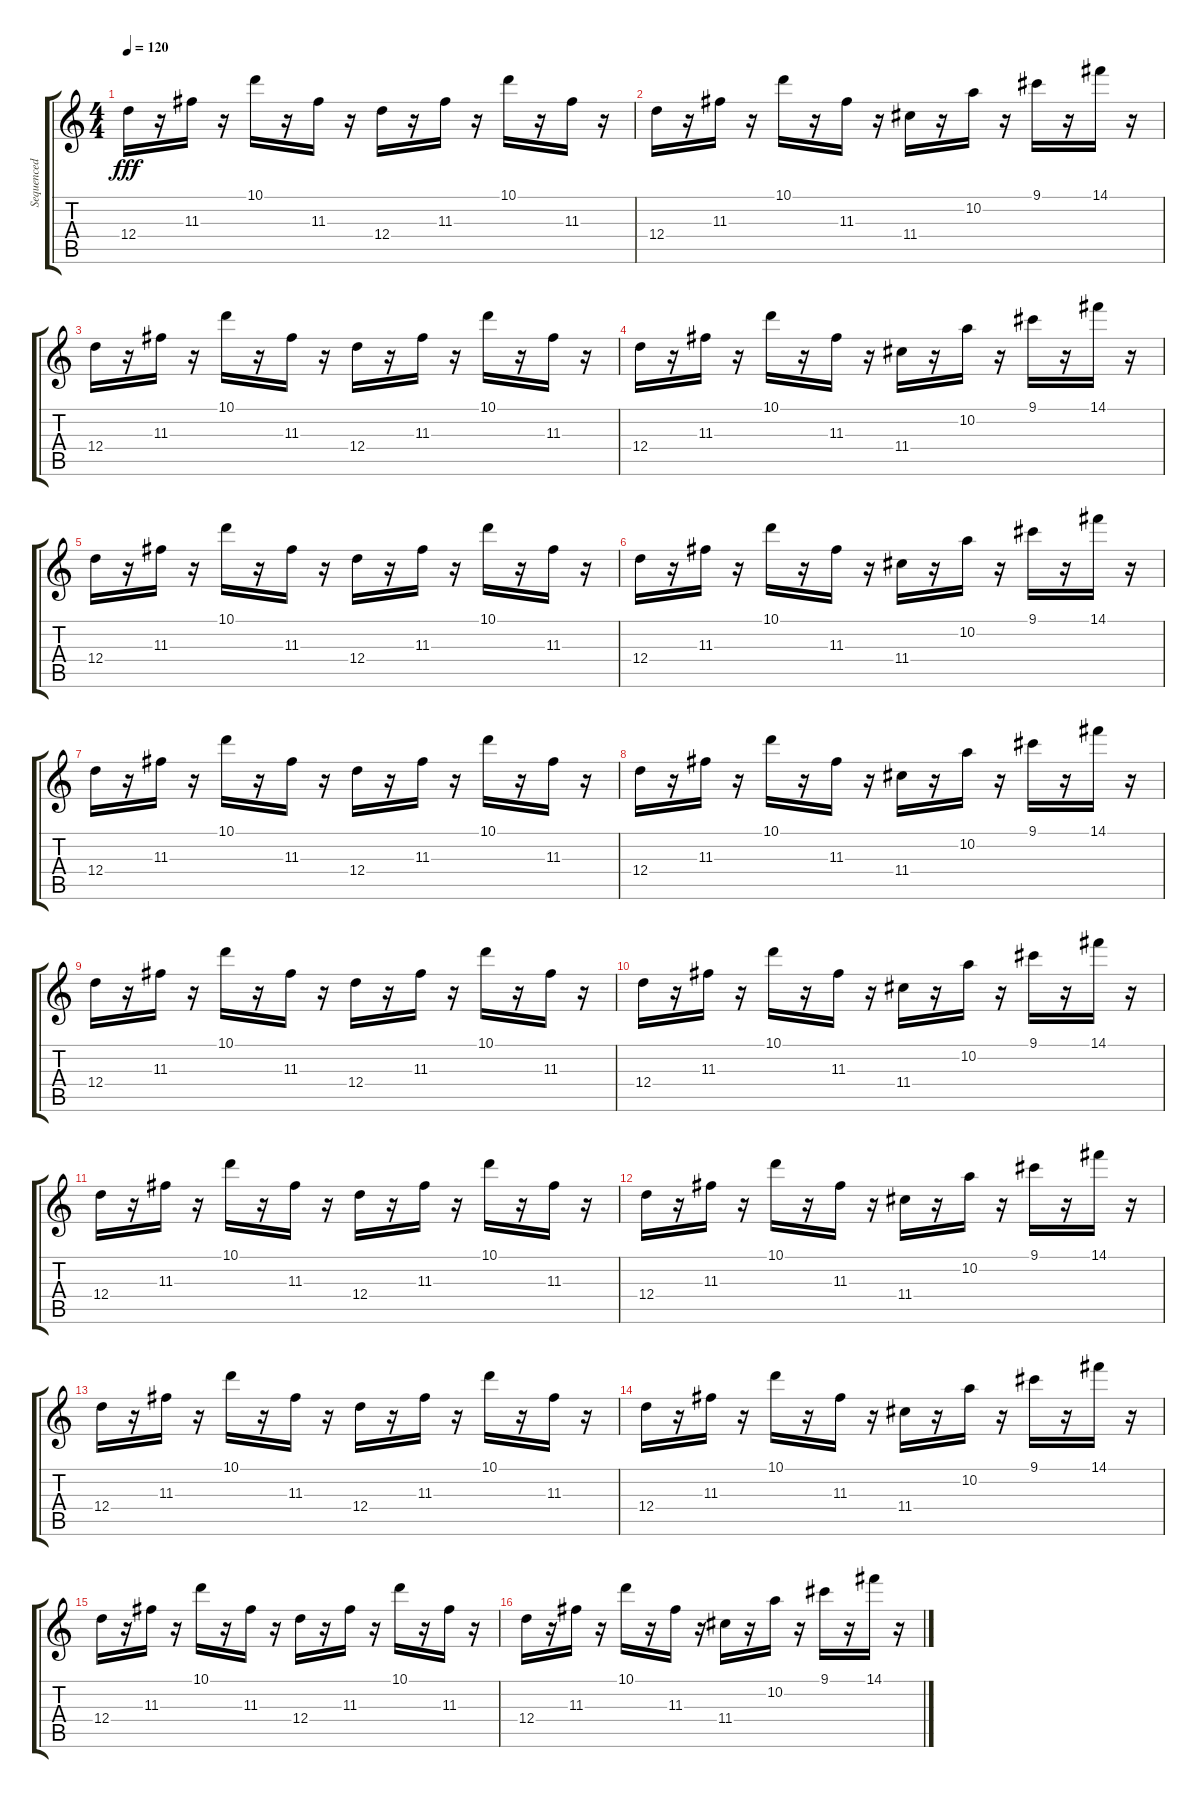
\track ("Sequenced by SiMMply Andy © 1997." "Sequenced ") {instrument electricguitarmuted}
\staff {score tabs}
\tuning (E4 B3 G3 D3 A2 E2) {hide}
\ts (4 4)
\tempo 120
\clef g2
\ks c
12.4.16{dy fff} r.16 11.3.16 r.16 10.1.16 r.16 11.3.16 r.16 12.4.16 r.16 11.3.16 r.16 10.1.16 r.16 11.3.16 r.16 |
12.4.16 r.16 11.3.16 r.16 10.1.16 r.16 11.3.16 r.16 11.4.16 r.16 10.2.16 r.16 9.1.16 r.16 14.1.16 r.16 |
12.4.16 r.16 11.3.16 r.16 10.1.16 r.16 11.3.16 r.16 12.4.16 r.16 11.3.16 r.16 10.1.16 r.16 11.3.16 r.16 |
12.4.16 r.16 11.3.16 r.16 10.1.16 r.16 11.3.16 r.16 11.4.16 r.16 10.2.16 r.16 9.1.16 r.16 14.1.16 r.16 |
12.4.16 r.16 11.3.16 r.16 10.1.16 r.16 11.3.16 r.16 12.4.16 r.16 11.3.16 r.16 10.1.16 r.16 11.3.16 r.16 |
12.4.16 r.16 11.3.16 r.16 10.1.16 r.16 11.3.16 r.16 11.4.16 r.16 10.2.16 r.16 9.1.16 r.16 14.1.16 r.16 |
12.4.16 r.16 11.3.16 r.16 10.1.16 r.16 11.3.16 r.16 12.4.16 r.16 11.3.16 r.16 10.1.16 r.16 11.3.16 r.16 |
12.4.16 r.16 11.3.16 r.16 10.1.16 r.16 11.3.16 r.16 11.4.16 r.16 10.2.16 r.16 9.1.16 r.16 14.1.16 r.16 |
12.4.16 r.16 11.3.16 r.16 10.1.16 r.16 11.3.16 r.16 12.4.16 r.16 11.3.16 r.16 10.1.16 r.16 11.3.16 r.16 |
12.4.16 r.16 11.3.16 r.16 10.1.16 r.16 11.3.16 r.16 11.4.16 r.16 10.2.16 r.16 9.1.16 r.16 14.1.16 r.16 |
12.4.16 r.16 11.3.16 r.16 10.1.16 r.16 11.3.16 r.16 12.4.16 r.16 11.3.16 r.16 10.1.16 r.16 11.3.16 r.16 |
12.4.16 r.16 11.3.16 r.16 10.1.16 r.16 11.3.16 r.16 11.4.16 r.16 10.2.16 r.16 9.1.16 r.16 14.1.16 r.16 |
12.4.16 r.16 11.3.16 r.16 10.1.16 r.16 11.3.16 r.16 12.4.16 r.16 11.3.16 r.16 10.1.16 r.16 11.3.16 r.16 |
12.4.16 r.16 11.3.16 r.16 10.1.16 r.16 11.3.16 r.16 11.4.16 r.16 10.2.16 r.16 9.1.16 r.16 14.1.16 r.16 |
12.4.16 r.16 11.3.16 r.16 10.1.16 r.16 11.3.16 r.16 12.4.16 r.16 11.3.16 r.16 10.1.16 r.16 11.3.16 r.16 |
12.4.16 r.16 11.3.16 r.16 10.1.16 r.16 11.3.16 r.16 11.4.16 r.16 10.2.16 r.16 9.1.16 r.16 14.1.16 r.16
